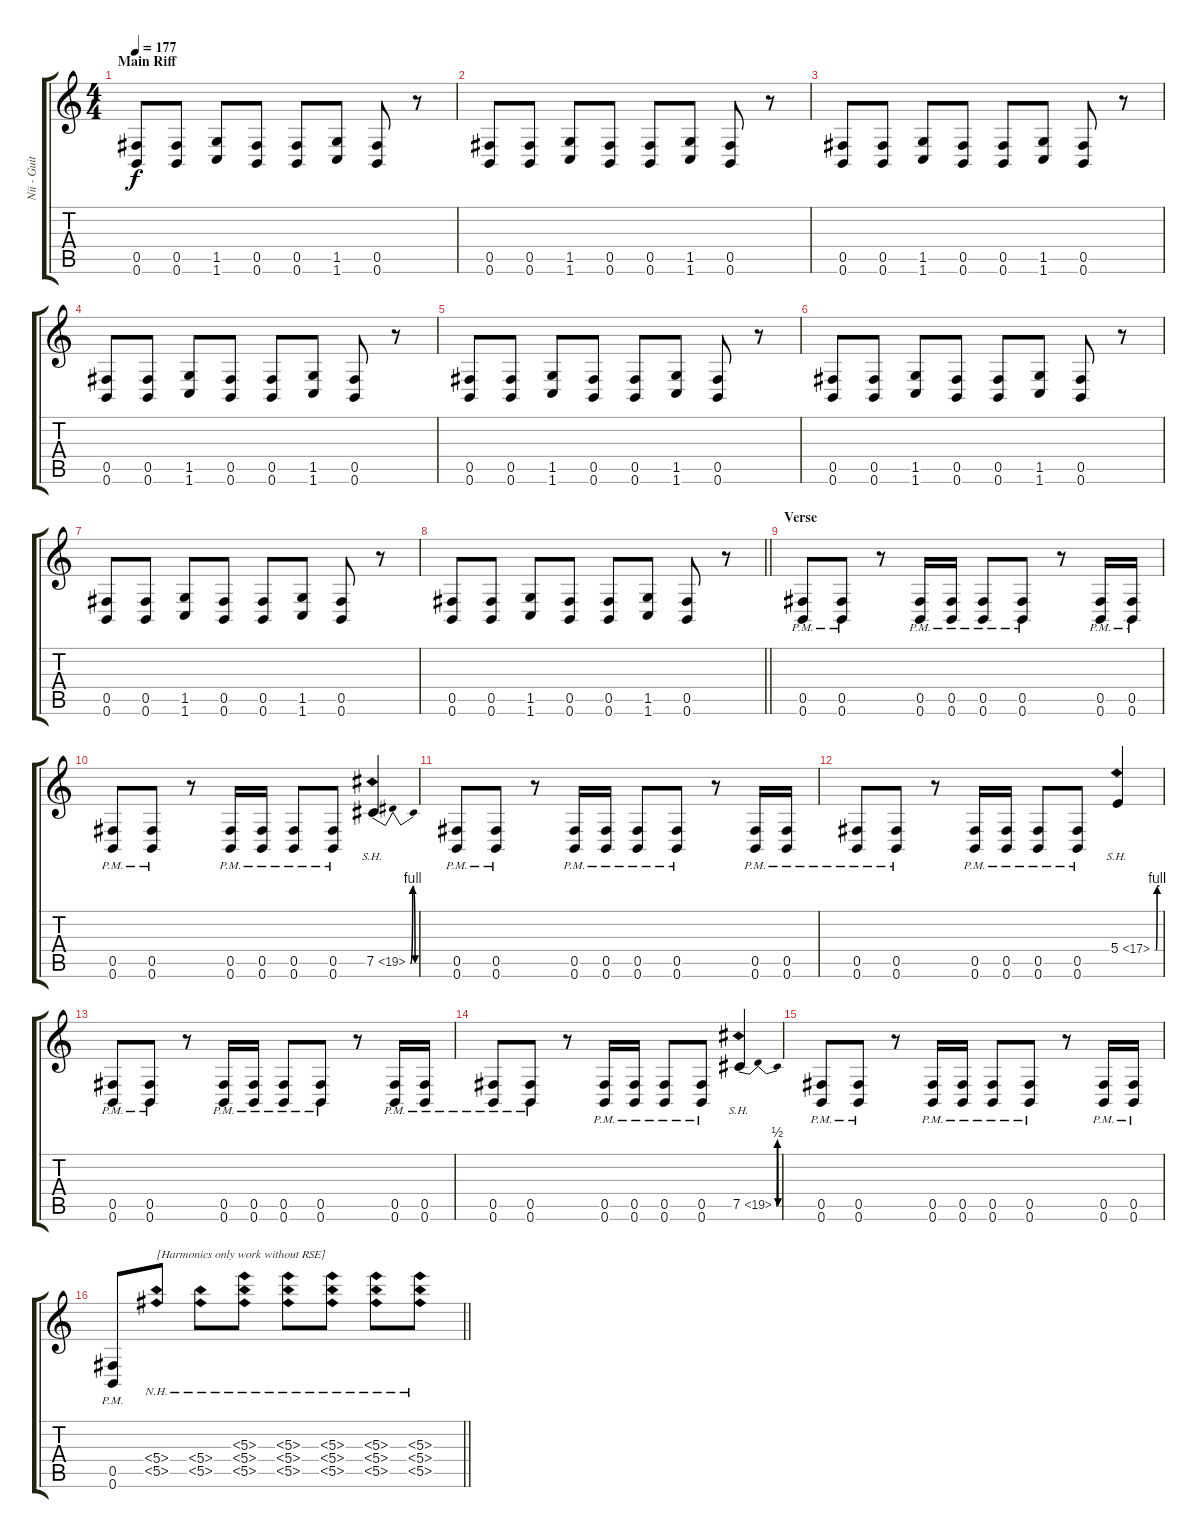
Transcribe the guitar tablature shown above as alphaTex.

\track ("Nii - Guitar 1" "Nii - Guit") {instrument distortionguitar}
\staff {score tabs}
\tuning (Db4 Ab3 E3 B2 Gb2 B1) {hide}
\ts (4 4)
\section ("" "Main Riff")
\tempo 177
\clef g2
\ks c
(0.5 0.6).8{dy f} (0.5 0.6).8 (1.5 1.6).8 (0.5 0.6).8 (0.5 0.6).8 (1.5 1.6).8 (0.5 0.6).8 r.8 |
(0.5 0.6).8 (0.5 0.6).8 (1.5 1.6).8 (0.5 0.6).8 (0.5 0.6).8 (1.5 1.6).8 (0.5 0.6).8 r.8 |
(0.5 0.6).8 (0.5 0.6).8 (1.5 1.6).8 (0.5 0.6).8 (0.5 0.6).8 (1.5 1.6).8 (0.5 0.6).8 r.8 |
(0.5 0.6).8 (0.5 0.6).8 (1.5 1.6).8 (0.5 0.6).8 (0.5 0.6).8 (1.5 1.6).8 (0.5 0.6).8 r.8 |
(0.5 0.6).8 (0.5 0.6).8 (1.5 1.6).8 (0.5 0.6).8 (0.5 0.6).8 (1.5 1.6).8 (0.5 0.6).8 r.8 |
(0.5 0.6).8 (0.5 0.6).8 (1.5 1.6).8 (0.5 0.6).8 (0.5 0.6).8 (1.5 1.6).8 (0.5 0.6).8 r.8 |
(0.5 0.6).8 (0.5 0.6).8 (1.5 1.6).8 (0.5 0.6).8 (0.5 0.6).8 (1.5 1.6).8 (0.5 0.6).8 r.8 |
\barLineRight lightlight
(0.5 0.6).8 (0.5 0.6).8 (1.5 1.6).8 (0.5 0.6).8 (0.5 0.6).8 (1.5 1.6).8 (0.5 0.6).8 r.8 |
\section ("" "Verse")
(0.5{pm} 0.6{pm}).8 (0.5{pm} 0.6{pm}).8 r.8 (0.5{pm} 0.6{pm}).16 (0.5{pm} 0.6{pm}).16 (0.5{pm} 0.6{pm}).8 (0.5{pm} 0.6{pm}).8 r.8 (0.5{pm} 0.6{pm}).16 (0.5{pm} 0.6{pm}).16 |
(0.5{pm} 0.6{pm}).8 (0.5{pm} 0.6{pm}).8 r.8 (0.5{pm} 0.6{pm}).16 (0.5{pm} 0.6{pm}).16 (0.5{pm} 0.6{pm}).8 (0.5{pm} 0.6{pm}).8 7.5{be (bendrelease 0 0 15 4 30 4 60 0) sh 12}.4 |
(0.5{pm} 0.6{pm}).8 (0.5{pm} 0.6{pm}).8 r.8 (0.5{pm} 0.6{pm}).16 (0.5{pm} 0.6{pm}).16 (0.5{pm} 0.6{pm}).8 (0.5{pm} 0.6{pm}).8 r.8 (0.5{pm} 0.6{pm}).16 (0.5{pm} 0.6{pm}).16 |
(0.5{pm} 0.6{pm}).8 (0.5{pm} 0.6{pm}).8 r.8 (0.5{pm} 0.6{pm}).16 (0.5{pm} 0.6{pm}).16 (0.5{pm} 0.6{pm}).8 (0.5{pm} 0.6{pm}).8 5.4{be (custom 0 0 20 0 30 4 60 4) sh 12}.4 |
(0.5{pm} 0.6{pm}).8 (0.5{pm} 0.6{pm}).8 r.8 (0.5{pm} 0.6{pm}).16 (0.5{pm} 0.6{pm}).16 (0.5{pm} 0.6{pm}).8 (0.5{pm} 0.6{pm}).8 r.8 (0.5{pm} 0.6{pm}).16 (0.5{pm} 0.6{pm}).16 |
(0.5{pm} 0.6{pm}).8 (0.5{pm} 0.6{pm}).8 r.8 (0.5{pm} 0.6{pm}).16 (0.5{pm} 0.6{pm}).16 (0.5{pm} 0.6{pm}).8 (0.5{pm} 0.6{pm}).8 7.5{be (bendrelease 0 0 15 2 30 2 60 0) sh 12}.4 |
(0.5{pm} 0.6{pm}).8 (0.5{pm} 0.6{pm}).8 r.8 (0.5{pm} 0.6{pm}).16 (0.5{pm} 0.6{pm}).16 (0.5{pm} 0.6{pm}).8 (0.5{pm} 0.6{pm}).8 r.8 (0.5{pm} 0.6{pm}).16 (0.5{pm} 0.6{pm}).16 |
\barLineRight lightlight
(0.5{pm} 0.6{pm}).8 (5.4{nh} 5.5{nh}).8{txt "[Harmonics only work without RSE]"} (5.4{nh} 5.5{nh}).8 (5.3{nh} 5.4{nh} 5.5{nh}).8 (5.3{nh} 5.4{nh} 5.5{nh}).8 (5.3{nh} 5.4{nh} 5.5{nh}).8 (5.3{nh} 5.4{nh} 5.5{nh}).8 (5.3{nh} 5.4{nh} 5.5{nh}).8
